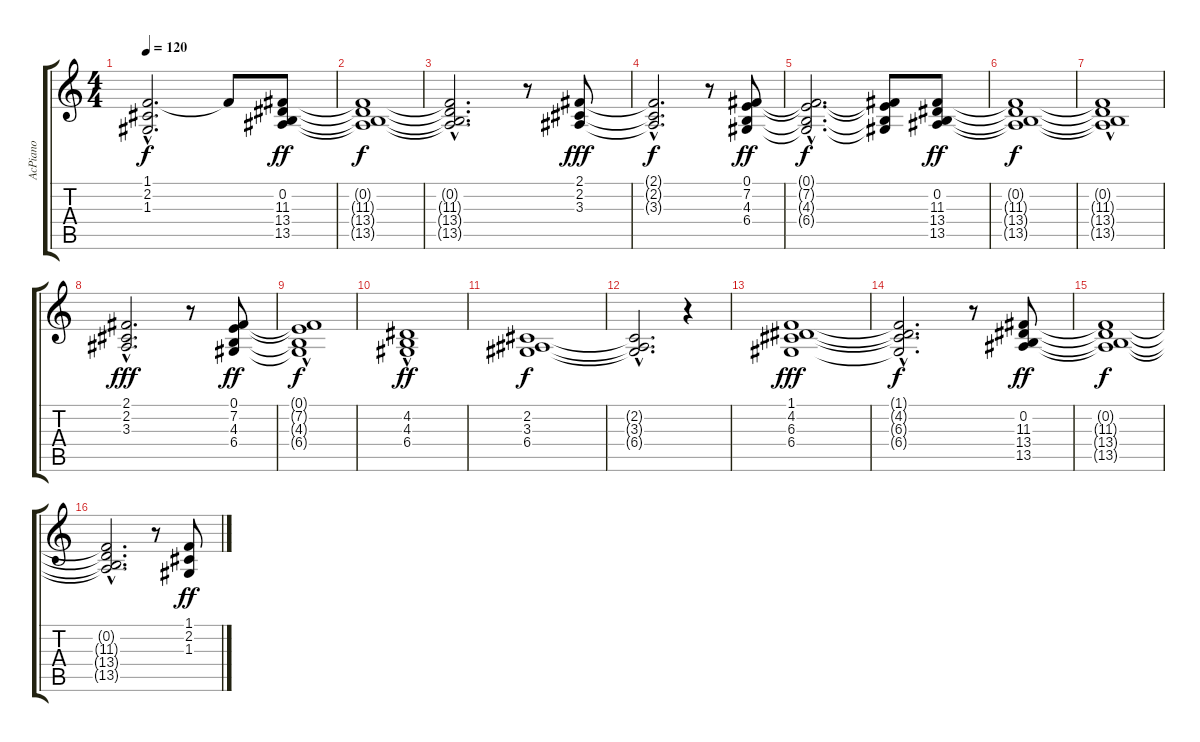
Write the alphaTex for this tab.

\track ("AcPiano " "AcPiano ") {instrument acousticgrandpiano}
\staff {score tabs}
\tuning (E4 B3 G3 D3 A2 E2) {hide}
\ts (4 4)
\tempo 120
\clef g2
\ks c
(1.1{hac t} 2.2{hac t} 1.3{hac t}).2{d dy f} 1.1{t}.8 (0.2 11.3 13.4 13.5).8{dy ff} |
(0.2{t} 11.3{t} 13.4{t} 13.5{t}).1{dy f} |
(0.2{hac t} 11.3{hac t} 13.4{hac t} 13.5{hac t}).2{d} r.8 (2.1 2.2 3.3).8{dy fff} |
(2.1{hac t} 2.2{hac t} 3.3{hac t}).2{d dy f} r.8 (0.1 7.2 4.3 6.4).8{dy ff} |
(0.1{hac t} 7.2{hac t} 4.3{hac t} 6.4{hac t}).2{d dy f} (0.1{t} 7.2{t} 4.3{t} 6.4{t}).8 (0.2 11.3 13.4 13.5).8{dy ff} |
(0.2{t} 11.3{t} 13.4{t} 13.5{t}).1{dy f} |
(0.2{t} 11.3{hac t} 13.4{t} 13.5{hac t}).1 |
(2.1{hac} 2.2{hac} 3.3{hac}).2{d dy fff} r.8 (0.1 7.2 4.3 6.4).8{dy ff} |
(0.1{t} 7.2{hac t} 4.3{t} 6.4{t}).1{dy f} |
(4.2 4.3 6.4{hac}).1{dy ff} |
(2.2 3.3 6.4).1{dy f} |
(2.2{hac t} 3.3{hac t} 6.4{hac t}).2{d} r.4 |
(1.1 4.2 6.3 6.4).1{dy fff} |
(1.1{hac t} 4.2{hac t} 6.3{hac t} 6.4{hac t}).2{d dy f} r.8 (0.2 11.3 13.4 13.5).8{dy ff} |
(0.2{t} 11.3{t} 13.4{t} 13.5{t}).1{dy f} |
(0.2{hac t} 11.3{hac t} 13.4{hac t} 13.5{hac t}).2{d} r.8 (1.1 2.2 1.3).8{dy ff}
